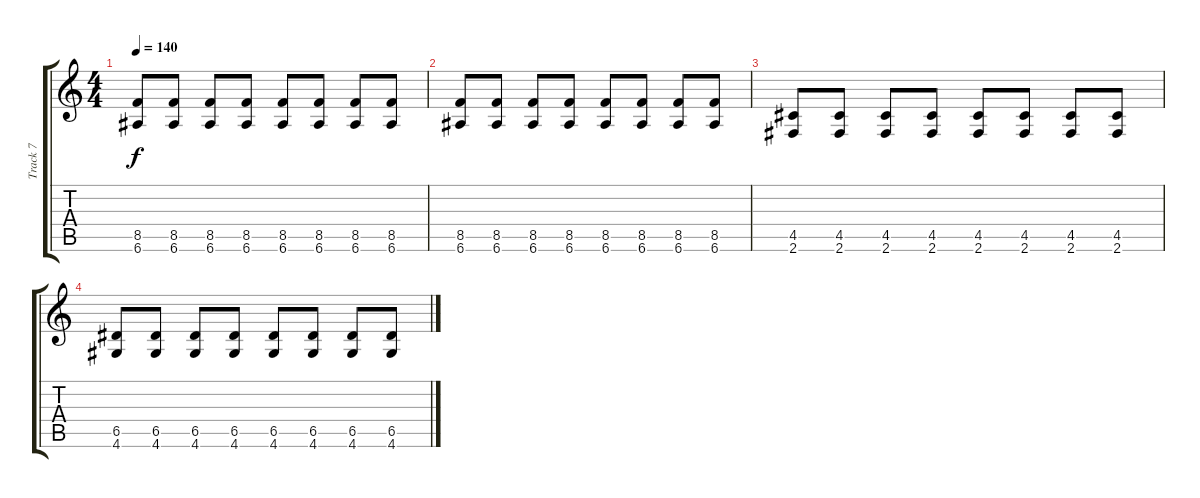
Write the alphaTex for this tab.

\track ("Track 7" "Track 7") {instrument distortionguitar}
\staff {score tabs}
\tuning (E4 B3 G3 D3 A2 E2) {hide}
\ts (4 4)
\tempo 140
\clef g2
\ks c
(8.5 6.6).8{dy f} (8.5 6.6).8 (8.5 6.6).8 (8.5 6.6).8 (8.5 6.6).8 (8.5 6.6).8 (8.5 6.6).8 (8.5 6.6).8 |
(8.5 6.6).8 (8.5 6.6).8 (8.5 6.6).8 (8.5 6.6).8 (8.5 6.6).8 (8.5 6.6).8 (8.5 6.6).8 (8.5 6.6).8 |
(4.5 2.6).8 (4.5 2.6).8 (4.5 2.6).8 (4.5 2.6).8 (4.5 2.6).8 (4.5 2.6).8 (4.5 2.6).8 (4.5 2.6).8 |
(6.5 4.6).8 (6.5 4.6).8 (6.5 4.6).8 (6.5 4.6).8 (6.5 4.6).8 (6.5 4.6).8 (6.5 4.6).8 (6.5 4.6).8
